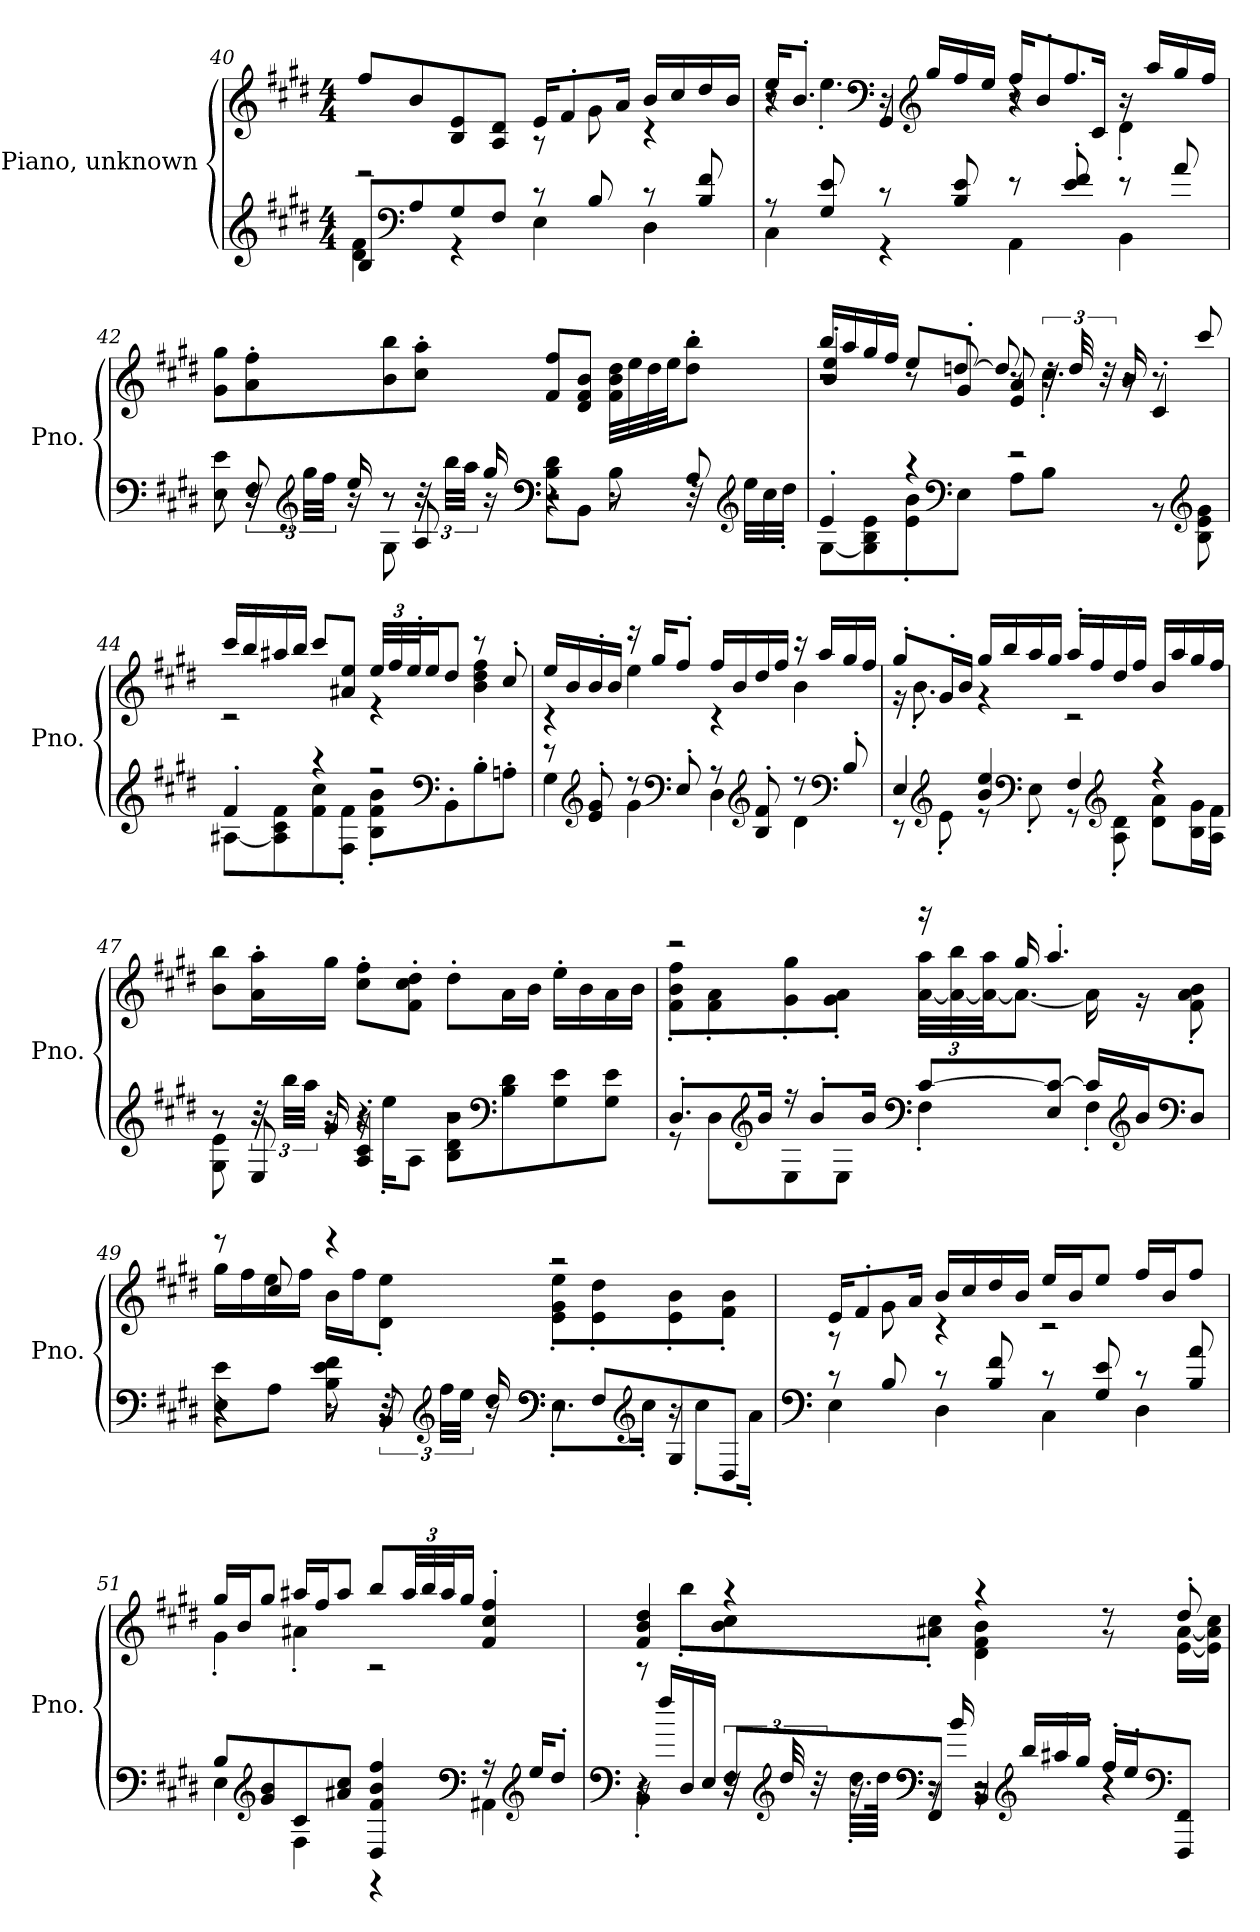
**kern	**kern
*part1	*part1
*staff2	*staff1
*I"Piano, unknown	*
*I'Pno.	*
*clefG2	*clefG2
*k[f#c#g#d#]	*k[f#c#g#d#]
*M4/4	*M4/4
=40	=40
*^	*^
8B/L	4d#\ 4f#\	8ff#/L	2r
*clefF4	*	*	*
8A/	.	8b/	.
8G#/	4r	8B/ 8e/	.
8F#/J	.	8A/ 8d#/J	.
8r	4E\	16e/KL	8r
.	.	8f#'/	.
8B/	.	.	8g#\
.	.	16a/Jk	.
8r	4D#\	16b/LL	4r
.	.	16cc#/	.
8B/ 8f#/	.	16dd#/	.
.	.	16b/JJ	.
!!LO:LB:g=z
=41	=41	=41	=41
*	*	*	*^
8r	4C#\	16ee/KL	8r	4r
.	.	8.b'/J	.	.
8G#/ 8e/	.	.	4.ee'\	.
*	*	*clefF4	*	*
8r	4r	16r	.	4GG#/
*	*	*clefG2	*	*
.	.	16gg#/LL	.	.
8B/ 8e/	.	16ff#/	.	.
.	.	16ee/JJ	.	.
8r	4AA\	16ff#/KL	4r	8r
.	.	8b'/	.	.
8e/' 8f#/'	.	.	.	4.ff#'/
.	.	16c#/Jk	.	.
8r	4BB\	16r	4d#'\	.
.	.	16aa/LL	.	.
8a/	.	16gg#/	.	.
.	.	16ff#/JJ	.	.
*	*	*v	*v	*v
!!LO:LB:g=z
=42	=42	=42
*	*^	*
8r	8E\ 8e\	8r	8g#\ 8gg#\L
16r	48r	8F#/	8a\' 8ff#\'
*clefG2	*	*	*
.	48gg#\LLL	.	.
.	48ff#\JJJ	.	.
16ee/	16r	.	.
8r	8G#\	8r	8b\ 8bb\
16r	48r	8A/	8cc#\' 8aa\'J
.	48bb\LLL	.	.
.	48aa\JJJ	.	.
16gg#/	16r	.	.
*clefF4	*	*	*
2r	8B\ 8d#\L	4r	8f#/ 8ff#/L
.	8BB\J	.	8d#/ 8f#/ 8b/J
.	8B\	8r	32f#\ 32b\ 32dd#\LLL
.	.	.	32ee\
.	.	.	32dd#\
.	.	.	32ee\JJ
.	32r	8A/	8dd#\' 8bb\'J
*clefG2	*	*	*
.	32ee\LLL	.	.
.	32cc#\	.	.
.	32dd#'\JJJ	.	.
*	*v	*v	*
!!LO:LB:g=z
=43	=43	=43
*	*	*^
*	*	*	*^
4e'/	[8G#\L	16bb/LL	2r	4b/' 4ee/'
.	.	16aa/	.	.
.	8G#\] 8B\ 8e\	16gg#/	.	.
.	.	16ff#/JJ	.	.
4r	8e\' 8b\'	8ee/L	.	8r
*clefF4	*	*	*	*
.	8E\J	8g#'/J	.	[8ddn/
2r	8A\L	8e/ 8a/	8r	8dd/]
.	8B\J	48r	4.cc#'\	16r
.	.	48dd/	.	.
.	.	48r	.	.
.	.	16r	.	16b/
.	8r	8r	.	4c#'/
*clefG2	*	*	*	*
.	8B\ 8e\ 8g#\	8ccc#/	.	.
*	*	*	*v	*v
=44	=44	=44	=44
4f#'/	[8A#X\L	16ccc#/LL	2r
.	.	16bb/	.
.	8A#\] 8c#\ 8f#\	16aa#X/	.
.	.	16bb/JJ	.
4r	8f#\ 8cc#\	8ccc#/L	.
.	8F#\' 8f#\'J	8a#X/ 8ee/J	.
*	*	*Xbrackettup	*
2r	8B\' 8f#\' 8b\'L	48ee/LLL	4r
.	.	48ff#/	.
.	.	48ee'/J	.
.	.	16ee/J	.
*clefF4	*	*	*
.	8BB'\	8dd#/J	.
.	8B'\	8r	4b\ 4dd#\ 4ff#\
.	8An'\J	8cc#'/	.
!!LO:LB:g=z	!!
=45	=45	=45	=45
8r	4G#\	16ee/LL	4r
.	.	16b/	.
*clefG2	*	*	*
8e/' 8g#/'	.	16b'/	.
.	.	16b/JJ	.
8r	4g#\	16r	4ee\
.	.	16gg#/KL	.
*clefF4	*	*	*
8E'/	.	8ff#'/J	.
8r	4D#\	16ff#/LL	4r
.	.	16b/	.
*clefG2	*	*	*
8B/' 8f#/'	.	16dd#/	.
.	.	16ff#/JJ	.
8r	4d#\	16r	4b\
.	.	16aa/LL	.
*clefF4	*	*	*
8B'/	.	16gg#/	.
.	.	16ff#/JJ	.
=46	=46	=46	=46
4E/	8r	8gg#'/L	16r
.	.	.	8.b'\
*clefG2	*	*	*
.	8e'\	16g#'/L	.
.	.	16b/JJ	.
4b/ 4ee/	8r	16gg#/LL	4r
.	.	16bb/	.
*clefF4	*	*	*
.	8E'\	16aa/	.
.	.	16gg#/JJ	.
4F#/	8r	16aa'/LL	2r
.	.	16ff#/	.
*clefG2	*	*	*
.	8A\' 8d#\'	16dd#/	.
.	.	16ff#/JJ	.
4r	8d#\ 8a\L	16b/LL	.
.	.	16aa/	.
.	16B\ 16g#\L	16gg#/	.
.	16A\ 16f#\JJ	16ff#/JJ	.
*	*	*v	*v
!!LO:LB:g=z
=47	=47	=47
*	*^	*
8r	8G#\ 8e\	8r	8b\ 8bb\L
16r	48r	8E/	16a\' 16aa\'L
.	48bb\LLL	.	.
.	48aa\JJJ	.	.
16g#/	16r	.	16gg#\JJ
4r	16r	4A/' 4c#/'	8cc#\' 8ff#\'L
.	16ee'\KL	.	.
.	8A\J	.	8f#\' 8cc#\' 8dd#\'J
2r	8B\ 8d#\ 8b\L	2r	8dd#'\L
*clefF4	*	*	*
.	8B\ 8d#\	.	16a\L
.	.	.	16b\JJ
.	8G#\ 8e\	.	16ee'\LL
.	.	.	16b\
.	8G#\ 8e\J	.	16a\
.	.	.	16b\JJ
*	*v	*v	*
!!LO:PB:g=z
=48	=48	=48
*	*	*^
8.D#'/L	8r	2r	8f#\' 8b\' 8ff#\'L
.	8D#\L	.	8f#\' 8a\'
*clefG2	*	*	*
16b/Jk	.	.	.
16r	8E\	.	8g#\' 8gg#\'
8b'/L	.	.	.
.	8E\J	.	8g#\' 8a\'J
16b/Jk	.	.	.
*clefF4	*	*	*
[8c#/L	4F#'\	16r	[48a\ 48aa\LLL
.	.	.	48a\_ 48bb\
.	.	.	48a\_ 48aa\JJ
.	.	16gg#/	8.a\J_
8E/ 8c#/_J	.	4.aa'/	.
16c#/LL]	4F#'\	.	16a\]
*clefG2	*	*	*
16b/J	.	.	16r
*clefF4	*	*	*
8D#/J	.	.	8f#\' 8a\' 8b\'
!!LO:LB:g=z	!!
=49	=49	=49	=49
*	*^	*	*
4r	8E\ 8e\L	4r	8r	16gg#\LL
.	.	.	.	16ff#\
.	8A\J	.	8cc#/	16ee\
.	.	.	.	16ff#\JJ
8r	8B\ 8e\ 8f#\	8r	4r	16b\LL
.	.	.	.	16ff#\J
16r	48r	8BB/	.	8d#\' 8ee\'J
*clefG2	*	*	*	*
.	48ff#\LLL	.	.	.
.	48ee\JJJ	.	.	.
16dd#/	16r	.	.	.
*clefF4	*	*	*	*
2r	8.E'\L	8r	2r	8e\' 8g#\' 8ee\'L
.	.	8F#/L	.	8e\' 8dd#\'
*clefG2	*	*	*	*
.	16cc#'\Jk	.	.	.
.	16r	8G#/	.	8e\' 8b\'
.	8cc#'\L	.	.	.
.	.	8D#/J	.	8f#\' 8b\'J
.	16a'\Jk	.	.	.
*v	*v	*v	*	*
=50	=50	=50
*clefF4	*	*
*^	*	*
8r	4E\	16e/KL	8r
.	.	8f#'/	.
8B/	.	.	8g#\
.	.	16a/Jk	.
8r	4D#\	16b/LL	4r
.	.	16cc#/	.
8B/ 8f#/	.	16dd#/	.
.	.	16b/JJ	.
8r	4C#\	16ee/LL	2r
.	.	16b/J	.
8G#/ 8e/	.	8ee/J	.
8r	4D#\	16ff#/LL	.
.	.	16b/J	.
8B/ 8a/	.	8ff#/J	.
!!LO:LB:g=z	!!
=51	=51	=51	=51
8B/L	4E\	16gg#/LL	4g#'\
.	.	16b/J	.
*clefG2	*	*	*
8g#/ 8b/	.	8gg#/J	.
8c#/	4F#\	16aa#X/LL	4a#X'\
.	.	16ff#/J	.
8a#X/ 8cc#/J	.	8aa#/J	.
4D#/ 4f#/ 4b/ 4ff#/	4r	8bb/L	2r
.	.	48aa#/LL	.
.	.	48bb/	.
.	.	48aa#/J	.
.	.	16gg#/JJ	.
*clefF4	*	*	*
16r	4AA#X\	4f#/' 4cc#/' 4ff#/'	.
*clefG2	*	*	*
16ee/KL	.	.	.
8dd#'/J	.	.	.
*v	*v	*	*
!!LO:LB:g=z	!!
=52	=52	=52
*clefF4	*	*
*^	*	*
*	*^	*	*
16r	4BB'\	4r	4f#/ 4b/ 4dd#/	8r
16ff#/LL	.	.	.	.
16D#/	.	.	.	8bb'\L
16E/JJ	.	.	.	.
48r	16r	8F#/L	4r	8b\ 8cc#\
*clefG2	*	*	*	*
48dd#/	.	.	.	.
48r	.	.	.	.
16r	32.dd#'\LLL	.	.	.
.	64dd#\JJJk	.	.	.
*clefF4	*	*	*	*
16r	8r	8FF#/J	.	8a#X\' 8cc#\'J
16b/	.	.	.	.
16r	2r	4BB/	4r	4d#\ 4f#\ 4b\
*clefG2	*	*	*	*
16bb/LL	.	.	.	.
16aa#X'/	.	.	.	.
16gg#'/JJ	.	.	.	.
16ff#'/LL	.	4r	8r	8r
16ee'/J	.	.	.	.
*clefF4	*	*	*	*
8FFF#/ 8FF#/J	.	.	8dd#'/	[16e\ [16a#\LL
.	.	.	.	16e\] 16a#\] 16cc#\JJ
*v	*v	*v	*	*
*	*v	*v
=	=
*-	*-
